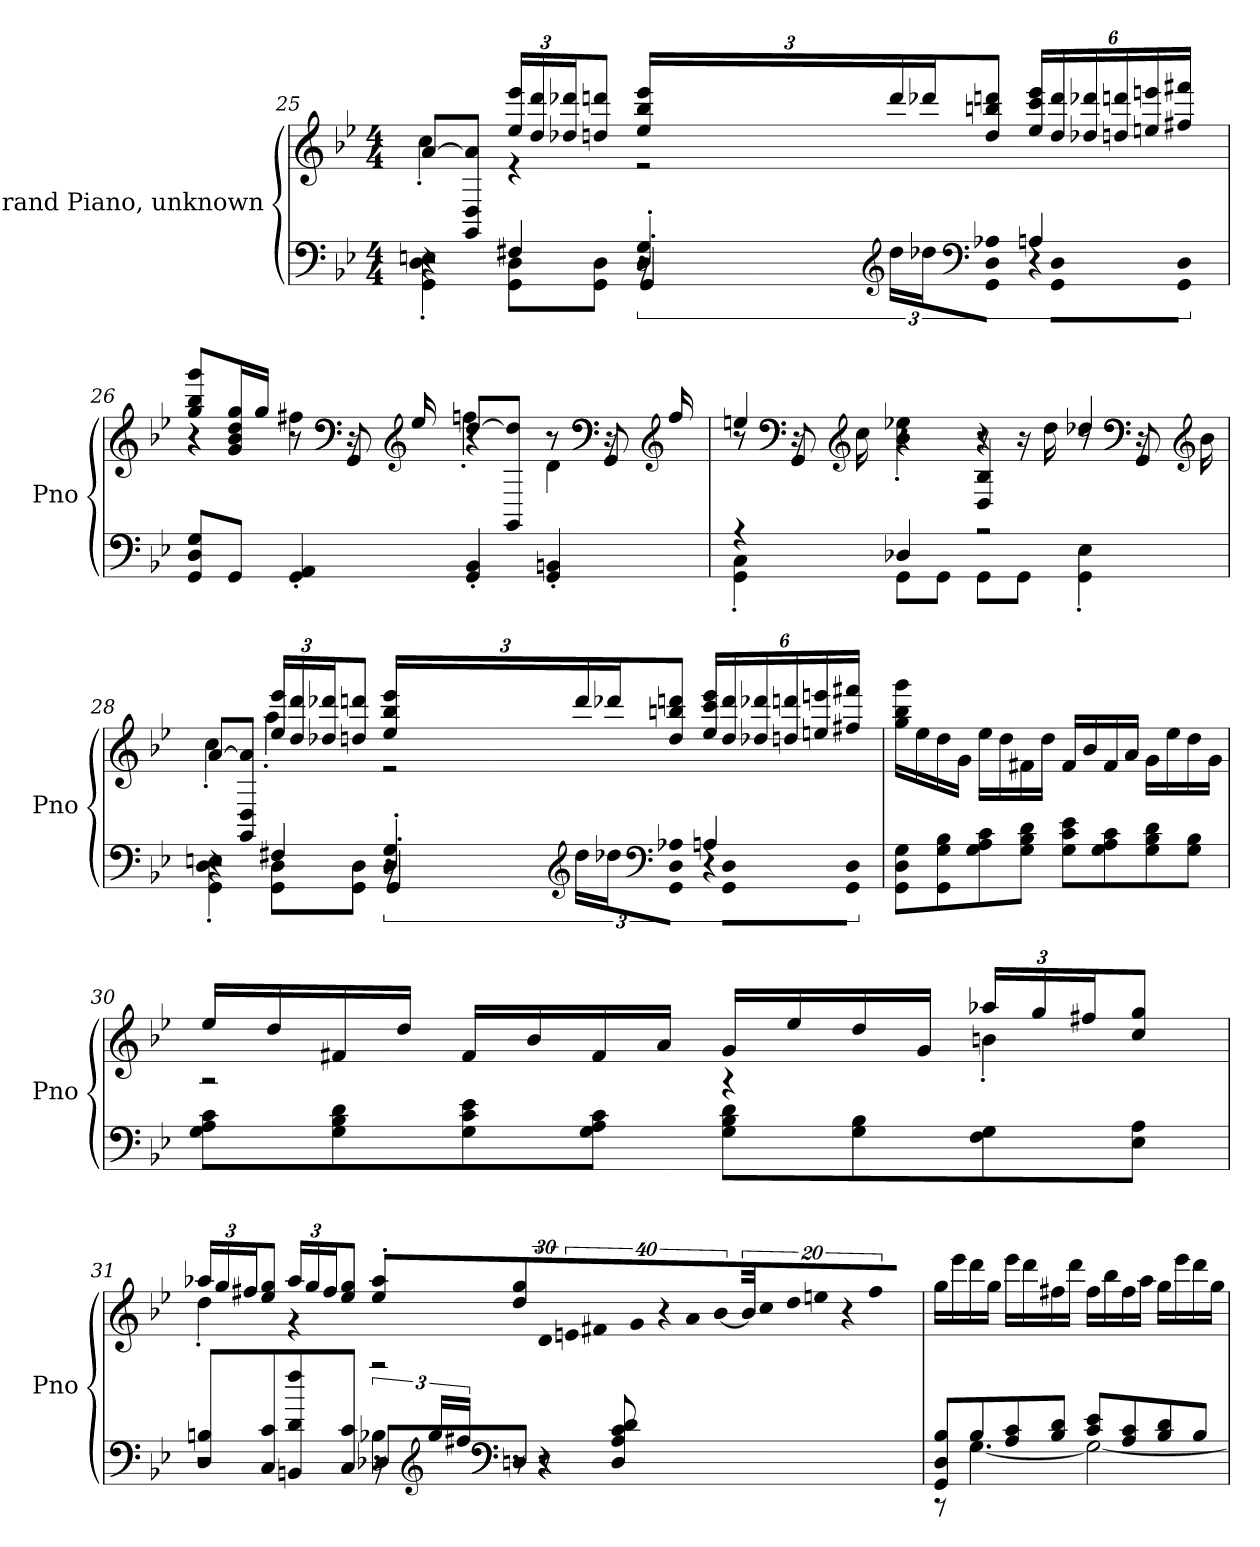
**kern	**kern
*part1	*part1
*staff2	*staff1
*I"Grand Piano, unknown	*
*I'Pno	*
!!LO:LB:g=z
*clefF4	*clefG2
*k[b-e-]	*k[b-e-]
*M4/4	*M4/4
=25	=25
*^	*^
*	*^	*	*
4r	4GG\' 4D\' 4En\'	2r	[8a/L	4cc'\
.	.	.	8GG/ 8D/ 8a/]J	.
*	*	*	*Xbrackettup	*
4F#X/	8GG\ 8D\L	.	24ee-/ 24eee-/LL	4r
.	.	.	24dd/ 24ddd/	.
.	.	.	24dd-X/ 24ddd-X/J	.
.	8GG\ 8D\J	.	8ddn/ 8dddn/J	.
4D/' 4G/'	24r	4GG'/	24ee-/ 24bb-/ 24eee-/LL	2r
*clefG2	*	*	*	*
.	24dd\LL	.	24ddd/	.
.	24dd-X\J	.	24ddd-X/J	.
*clefF4	*	*	*	*
.	8GG\ 8D\ 8A-X\J	.	8dd/ 8bbn/ 8dddn/J	.
4An/	8GG\ 8D\L	4r	24ee-/ 24ccc/ 24eee-/LL	.
.	.	.	24dd/ 24ddd/	.
.	.	.	24dd-X/ 24ddd-X/	.
.	8GG\ 8D\J	.	24ddn/ 24dddn/	.
.	.	.	24een/ 24eeen/	.
.	.	.	24ff#X/ 24fff#X/JJ	.
*v	*v	*v	*	*
!!LO:PB:g=z
=26	=26	=26
*	*	*^
8GG/ 8D/ 8G/L	8gg/ 8bb-/ 8ggg/L	4r	4r
8GG/J	16g/ 16b-/ 16dd/ 16gg/L	.	.
.	16gg/JJ	.	.
4GG/' 4AA/'	8r	4ff#X\	8r
*	*clefF4	*	*
.	16r	.	8GG/
*	*clefG2	*	*
.	16ee-/	.	.
4GG/' 4BB-/'	[8dd/L	4ffn'\	4r
.	8GG/ 8dd/]J	.	.
4GG/' 4BBn/'	8r	4d\	8r
*	*clefF4	*	*
.	16r	.	8GG/
*	*clefG2	*	*
.	16ff/	.	.
=27	=27	=27	=27
*^	*	*	*
4r	4GG\' 4C\'	4een/	8r	8r
*	*	*clefF4	*	*
.	.	.	16r	8GG/
*	*	*clefG2	*	*
.	.	.	16cc\	.
4D-X/	8GG\L	4r	4b-\' 4ee-X\'	4r
.	8GG\J	.	.	.
2r	8GG\L	4r	8r	4D/ 4B-/
.	8GG\J	.	16r	.
.	.	.	16dd\	.
.	4GG\' 4E-\'	4dd-X/	8r	8r
*	*	*clefF4	*	*
.	.	.	16r	8GG/
*	*	*clefG2	*	*
.	.	.	16b-\	.
*	*	*	*v	*v
!!LO:LB:g=z
=28	=28	=28	=28
*	*^	*	*
4r	4GG\' 4D\' 4En\'	2r	[8a/L	4cc'\
.	.	.	8GG/ 8D/ 8a/]J	.
4F#X/	8GG\ 8D\L	.	24ee-/ 24eee-/LL	4aa'\
.	.	.	24dd/ 24ddd/	.
.	.	.	24dd-X/ 24ddd-X/J	.
.	8GG\ 8D\J	.	8ddn/ 8dddn/J	.
4D/' 4G/'	24r	4GG'/	24ee-/ 24bb-/ 24eee-/LL	2r
*clefG2	*	*	*	*
.	24dd\LL	.	24ddd/	.
.	24dd-X\J	.	24ddd-X/J	.
*clefF4	*	*	*	*
.	8GG\ 8D\ 8A-X\J	.	8dd/ 8bbn/ 8dddn/J	.
4An/	8GG\ 8D\L	4r	24ee-/ 24ccc/ 24eee-/LL	.
.	.	.	24dd/ 24ddd/	.
.	.	.	24dd-X/ 24ddd-X/	.
.	8GG\ 8D\J	.	24ddn/ 24dddn/	.
.	.	.	24een/ 24eeen/	.
.	.	.	24ff#X/ 24fff#X/JJ	.
*v	*v	*v	*	*
*	*v	*v
!!LO:LB:g=z
=29	=29
8GG\ 8D\ 8G\L	16gg\ 16bb-\ 16ggg\LL
.	16ee-\
8GG\ 8G\ 8B-\	16dd\
.	16g\JJ
8G\ 8A\ 8c\	16ee-\LL
.	16dd\
8G\ 8B-\ 8d\J	16f#X\
.	16dd\JJ
8G\ 8c\ 8e-\L	16f#/LL
.	16b-/
8G\ 8A\ 8c\	16f#/
.	16a/JJ
8G\ 8B-\ 8d\	16g\LL
.	16ee-\
8G\ 8B-\J	16dd\
.	16g\JJ
=30	=30
*	*^
8G\ 8A\ 8c\L	16ee-/LL	2r
.	16dd/	.
8G\ 8B-\ 8d\	16f#X/	.
.	16dd/JJ	.
8G\ 8c\ 8e-\	16f#/LL	.
.	16b-/	.
8G\ 8A\ 8c\J	16f#/	.
.	16a/JJ	.
8G\ 8B-\ 8d\L	16g/LL	4r
.	16ee-/	.
8G\ 8B-\	16dd/	.
.	16g/JJ	.
8F\ 8G\	24aa-X/LL	4bn'\
.	24gg/	.
.	24ff#X/J	.
8E-\ 8A\J	8cc/ 8gg/J	.
!!LO:LB:g=z	!!
=31	=31	=31
*^	*	*
*	*^	*	*
8D/ 8Bn/L	2r	2r	24aa-X/LL	4dd'\
.	.	.	24gg/	.
.	.	.	24ff#X/J	.
8C/ 8c/	.	.	8ee-/ 8gg/J	.
8BBn/ 8d/ 8ff/	.	.	24aa-/LL	4r
.	.	.	24gg/	.
.	.	.	24ff#/J	.
8C/ 8c/J	.	.	8ee-/ 8gg/J	.
24r	4B-X\	8D-X/L	8ee-/' 8aa-/'L	2r
*clefG2	*	*	*	*
24gg/LL	.	.	.	.
24ff#X/JJ	.	.	.	.
*clefF4	*	*	*	*
8r	.	8Dn/J	8dd/ 8gg/	.
*	*	*	*brackettup	*
!	!	!	!LO:N:vis=64	!
8r	4r	4r	960%17d/KLL	.
!	!	!	!LO:N:vis=32	!
.	.	.	640%23en/	.
!	!	!	!LO:N:vis=64	!
.	.	.	960%17f#X/L	.
!	!	!	!LO:N:vis=64	!
.	.	.	960%17g/JJJJ	.
!	!	!	!LO:N:vis=64	!
.	.	.	960%17r	.
!	!	!	!LO:N:vis=64	!
.	.	.	960%17a/LLLL	.
.	.	.	[1920b-/	.
8D/ 8A/ 8c/ 8d/	.	.	640%11b-/]	.
!	!	!	!LO:N:vis=32	!
.	.	.	640%23cc/	.
!	!	!	!LO:N:vis=64	!
.	.	.	960%17dd/L	.
!	!	!	!LO:N:vis=64	!
.	.	.	960%17een/JJJJ	.
!	!	!	!LO:N:vis=64	!
.	.	.	960%17r	.
!	!	!	!LO:N:vis=64	!
.	.	.	960%17ff#/	.
.	.	.	960ryy	.
*	*v	*v	*	*
*	*	*v	*v
!!LO:LB:g=z
=32	=32	=32
8GG/ 8D/ 8B-/L	8r	16gg\LL
.	.	16eee-\
8B-/	[4.G\	16ddd\
.	.	16gg\JJ
8A/ 8c/	.	16eee-\LL
.	.	16ddd\
8B-/ 8d/J	.	16ff#X\
.	.	16ddd\JJ
8c/ 8e-/L	2G\_	16ff#\LL
.	.	16bb-\
8A/ 8c/	.	16ff#\
.	.	16aa\JJ
8B-/ 8d/	.	16gg\LL
.	.	16eee-\
8B-/J	.	16ddd\
.	.	16gg\JJ
*v	*v	*
=	=
*-	*-
